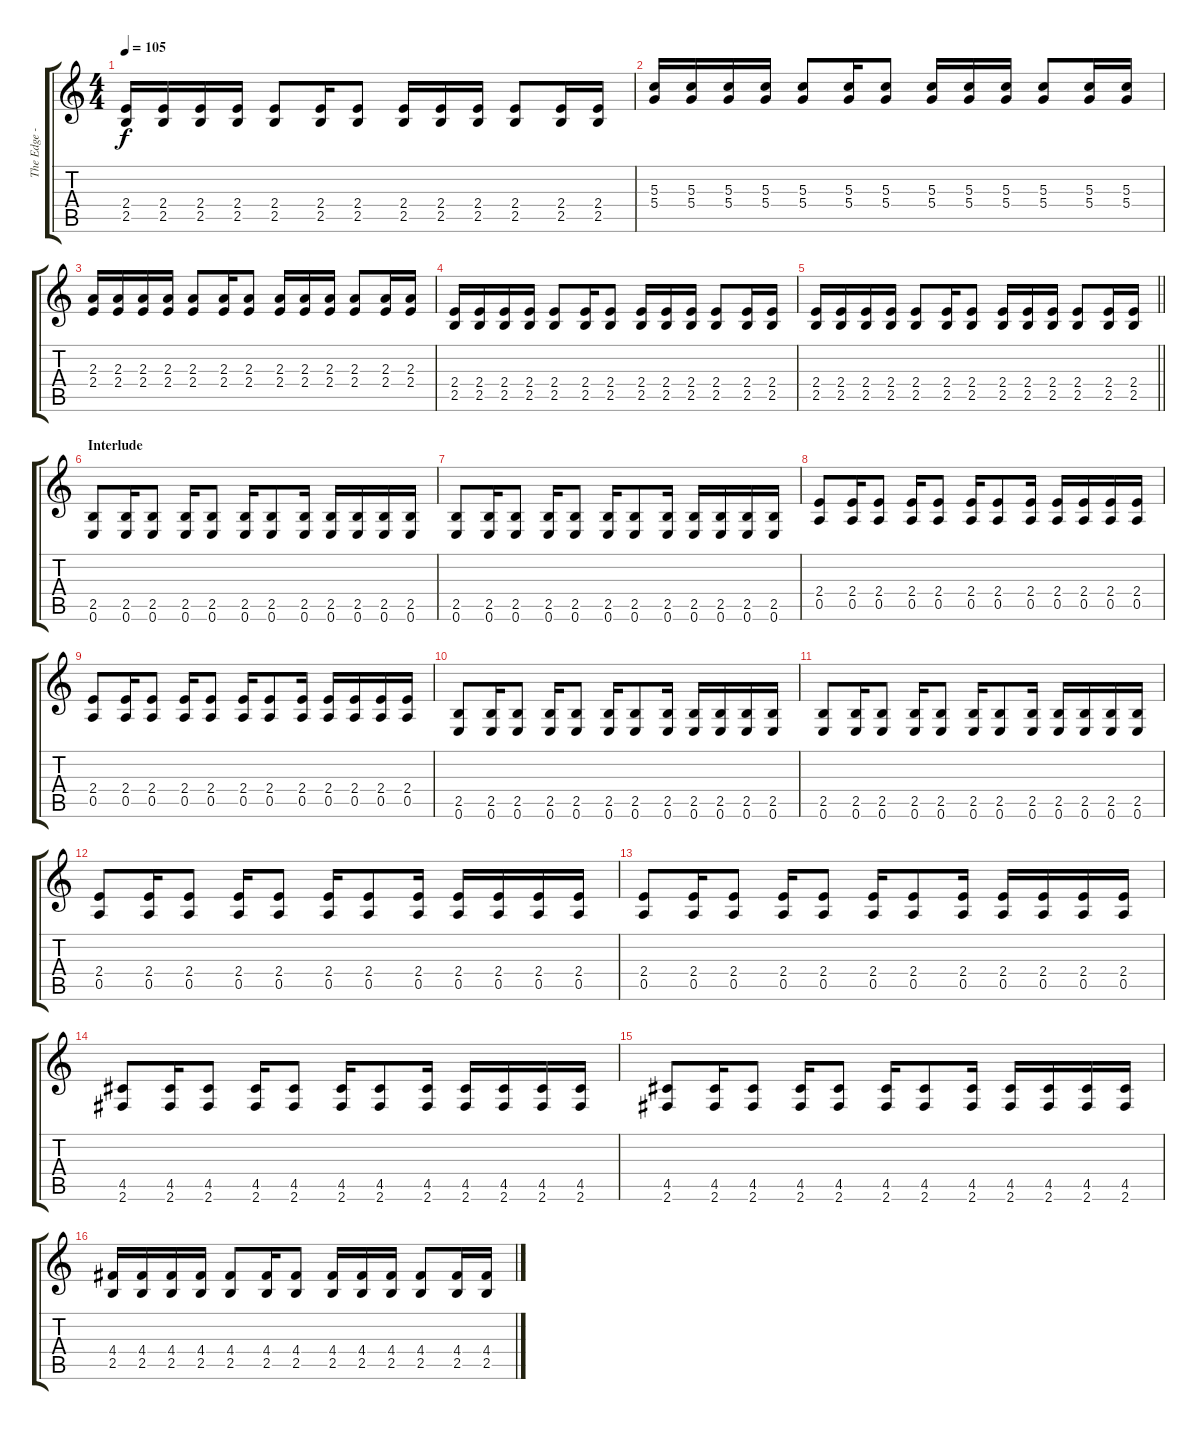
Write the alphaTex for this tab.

\track ("The Edge - GII" "The Edge -") {instrument electricguitarclean}
\staff {score tabs}
\tuning (E4 B3 G3 D3 A2 E2) {hide}
\ts (4 4)
\tempo 105
\clef g2
\ks c
(2.4 2.5).16{dy f} (2.4 2.5).16 (2.4 2.5).16 (2.4 2.5).16 (2.4 2.5).8 (2.4 2.5).16 (2.4 2.5).8 (2.4 2.5).16 (2.4 2.5).16 (2.4 2.5).16 (2.4 2.5).8 (2.4 2.5).16 (2.4 2.5).16 |
(5.3 5.4).16 (5.3 5.4).16 (5.3 5.4).16 (5.3 5.4).16 (5.3 5.4).8 (5.3 5.4).16 (5.3 5.4).8 (5.3 5.4).16 (5.3 5.4).16 (5.3 5.4).16 (5.3 5.4).8 (5.3 5.4).16 (5.3 5.4).16 |
(2.3 2.4).16 (2.3 2.4).16 (2.3 2.4).16 (2.3 2.4).16 (2.3 2.4).8 (2.3 2.4).16 (2.3 2.4).8 (2.3 2.4).16 (2.3 2.4).16 (2.3 2.4).16 (2.3 2.4).8 (2.3 2.4).16 (2.3 2.4).16 |
(2.4 2.5).16 (2.4 2.5).16 (2.4 2.5).16 (2.4 2.5).16 (2.4 2.5).8 (2.4 2.5).16 (2.4 2.5).8 (2.4 2.5).16 (2.4 2.5).16 (2.4 2.5).16 (2.4 2.5).8 (2.4 2.5).16 (2.4 2.5).16 |
\barLineRight lightlight
(2.4 2.5).16 (2.4 2.5).16 (2.4 2.5).16 (2.4 2.5).16 (2.4 2.5).8 (2.4 2.5).16 (2.4 2.5).8 (2.4 2.5).16 (2.4 2.5).16 (2.4 2.5).16 (2.4 2.5).8 (2.4 2.5).16 (2.4 2.5).16 |
\section ("" "Interlude")
(2.5 0.6).8{instrument electricguitarclean} (2.5 0.6).16 (2.5 0.6).8 (2.5 0.6).16 (2.5 0.6).8 (2.5 0.6).16 (2.5 0.6).8 (2.5 0.6).16 (2.5 0.6).16 (2.5 0.6).16 (2.5 0.6).16 (2.5 0.6).16 |
(2.5 0.6).8 (2.5 0.6).16 (2.5 0.6).8 (2.5 0.6).16 (2.5 0.6).8 (2.5 0.6).16 (2.5 0.6).8 (2.5 0.6).16 (2.5 0.6).16 (2.5 0.6).16 (2.5 0.6).16 (2.5 0.6).16 |
(2.4 0.5).8 (2.4 0.5).16 (2.4 0.5).8 (2.4 0.5).16 (2.4 0.5).8 (2.4 0.5).16 (2.4 0.5).8 (2.4 0.5).16 (2.4 0.5).16 (2.4 0.5).16 (2.4 0.5).16 (2.4 0.5).16 |
(2.4 0.5).8 (2.4 0.5).16 (2.4 0.5).8 (2.4 0.5).16 (2.4 0.5).8 (2.4 0.5).16 (2.4 0.5).8 (2.4 0.5).16 (2.4 0.5).16 (2.4 0.5).16 (2.4 0.5).16 (2.4 0.5).16 |
(2.5 0.6).8 (2.5 0.6).16 (2.5 0.6).8 (2.5 0.6).16 (2.5 0.6).8 (2.5 0.6).16 (2.5 0.6).8 (2.5 0.6).16 (2.5 0.6).16 (2.5 0.6).16 (2.5 0.6).16 (2.5 0.6).16 |
(2.5 0.6).8 (2.5 0.6).16 (2.5 0.6).8 (2.5 0.6).16 (2.5 0.6).8 (2.5 0.6).16 (2.5 0.6).8 (2.5 0.6).16 (2.5 0.6).16 (2.5 0.6).16 (2.5 0.6).16 (2.5 0.6).16 |
(2.4 0.5).8 (2.4 0.5).16 (2.4 0.5).8 (2.4 0.5).16 (2.4 0.5).8 (2.4 0.5).16 (2.4 0.5).8 (2.4 0.5).16 (2.4 0.5).16 (2.4 0.5).16 (2.4 0.5).16 (2.4 0.5).16 |
(2.4 0.5).8 (2.4 0.5).16 (2.4 0.5).8 (2.4 0.5).16 (2.4 0.5).8 (2.4 0.5).16 (2.4 0.5).8 (2.4 0.5).16 (2.4 0.5).16 (2.4 0.5).16 (2.4 0.5).16 (2.4 0.5).16 |
(4.5 2.6).8 (4.5 2.6).16 (4.5 2.6).8 (4.5 2.6).16 (4.5 2.6).8 (4.5 2.6).16 (4.5 2.6).8 (4.5 2.6).16 (4.5 2.6).16 (4.5 2.6).16 (4.5 2.6).16 (4.5 2.6).16 |
(4.5 2.6).8 (4.5 2.6).16 (4.5 2.6).8 (4.5 2.6).16 (4.5 2.6).8 (4.5 2.6).16 (4.5 2.6).8 (4.5 2.6).16 (4.5 2.6).16 (4.5 2.6).16 (4.5 2.6).16 (4.5 2.6).16 |
(4.4 2.5).16 (4.4 2.5).16 (4.4 2.5).16 (4.4 2.5).16 (4.4 2.5).8 (4.4 2.5).16 (4.4 2.5).8 (4.4 2.5).16 (4.4 2.5).16 (4.4 2.5).16 (4.4 2.5).8 (4.4 2.5).16 (4.4 2.5).16
